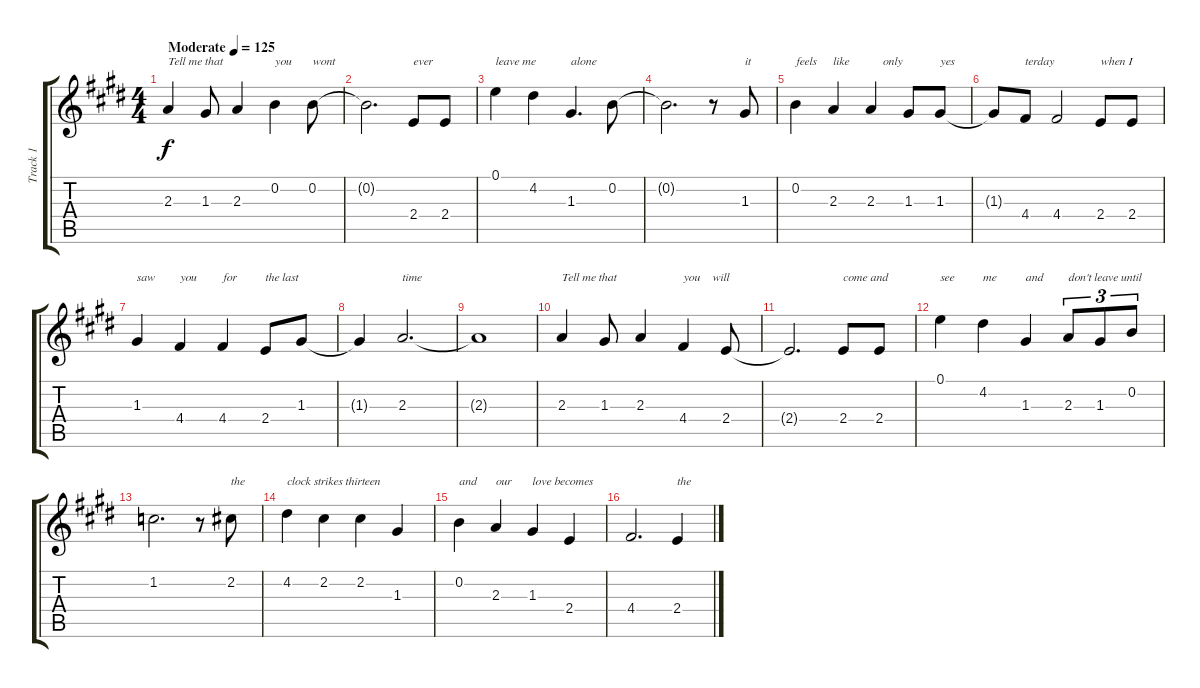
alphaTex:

\track ("Track 1" "Track 1") {instrument acousticguitarnylon}
\staff {score tabs}
\tuning (E4 B3 G3 D3 A2 E2) {hide}
\ts (4 4)
\tempo (125 "Moderate")
\clef g2
\ks e
2.3.4{txt "Tell me that " dy f instrument acousticguitarnylon} 1.3.8 2.3.4 0.2.4{txt "you"} 0.2.8{txt "wont"} |
0.2{t}.2{d} 2.4.8{txt "ever"} 2.4.8 |
0.1.4{txt "leave me"} 4.2.4 1.3.4{d txt "alone"} 0.2.8 |
0.2{t}.2{d} r.8 1.3.8{txt "it"} |
0.2.4{txt "feels"} 2.3.4{txt "like"} 2.3.4{txt "    only"} 1.3.8 1.3.8{txt "yes"} |
1.3{t}.8 4.4.8{txt "terday"} 4.4.2 2.4.8{txt "when I"} 2.4.8 |
1.3.4{txt "saw"} 4.4.4{txt "you"} 4.4.4{txt "for"} 2.4.8{txt "the last"} 1.3.8 |
1.3{t}.4 2.3.2{d txt "time"} |
2.3{t}.1 |
2.3.4{txt "Tell me that"} 1.3.8 2.3.4 4.4.4{txt "you    will"} 2.4.8 |
2.4{t}.2{d} 2.4.8{txt "come and"} 2.4.8 |
0.1.4{txt "see"} 4.2.4{txt "me"} 1.3.4{txt "and"} 2.3.8{tu (3 2) txt "don't leave until"} 1.3.8{tu (3 2)} 0.2.8{tu (3 2)} |
1.2.2{d} r.8 2.2.8{txt "the"} |
4.2.4{txt "clock strikes thirteen"} 2.2.4 2.2.4 1.3.4 |
0.2.4{txt "and"} 2.3.4{txt "our"} 1.3.4{txt "love becomes"} 2.4.4 |
4.4.2{d} 2.4.4{txt "the"}
